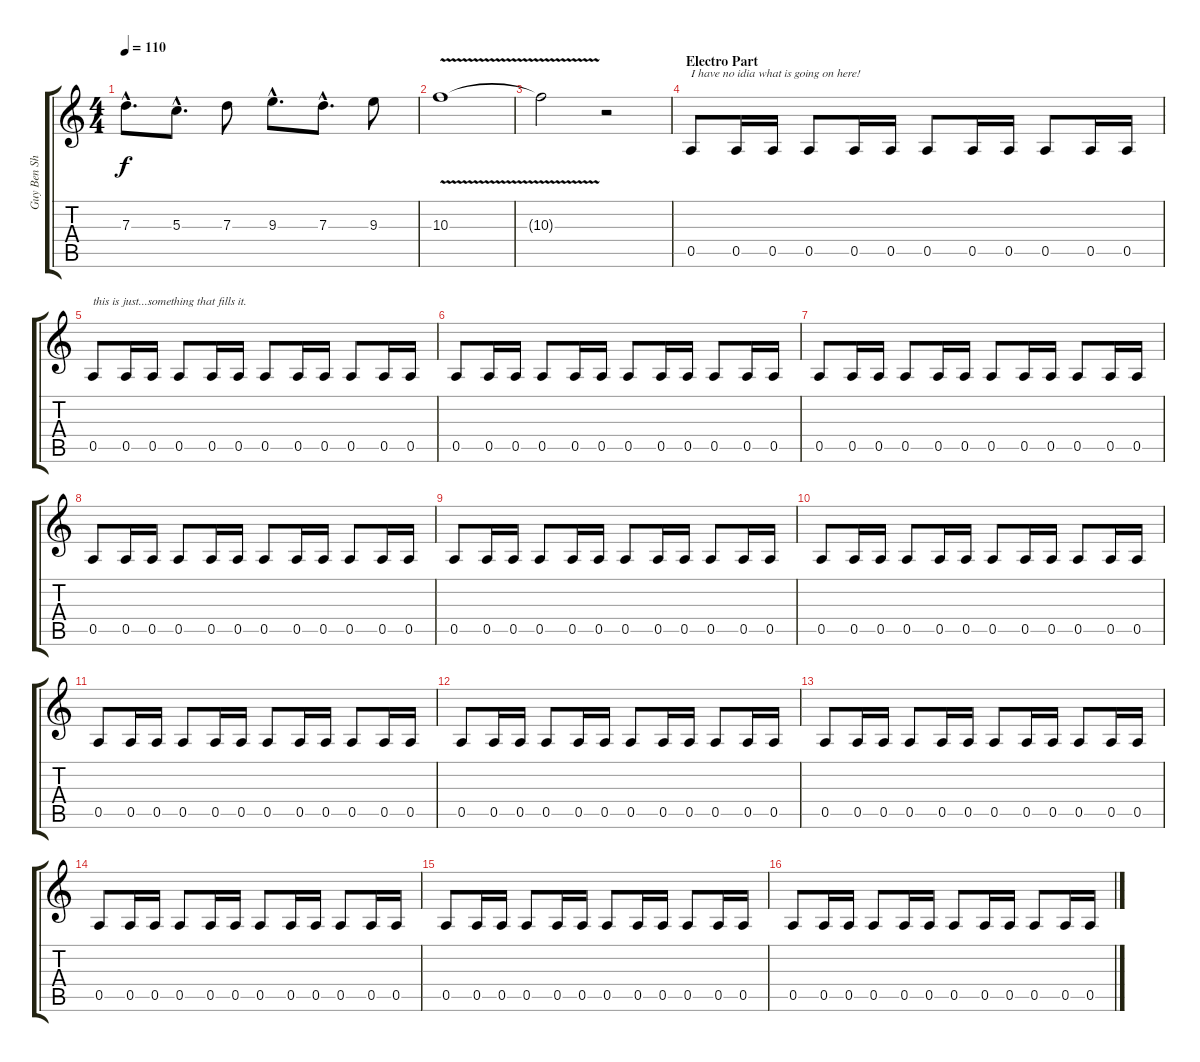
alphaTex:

\track ("Guy Ben Shitrit" "Guy Ben Sh") {instrument distortionguitar}
\staff {score tabs}
\tuning (E4 B3 G3 D3 A2 E2) {hide}
\ts (4 4)
\tempo 110
\clef g2
\ks c
7.3{hac}.8{d dy f volume 13 balance 4} 5.3{hac}.8{d} 7.3.8 9.3{hac}.8{d} 7.3{hac}.8{d} 9.3.8 |
10.3{v}.1 |
10.3{t}.2 r.2 |
\section ("" "Electro Part")
0.5.8{txt "I have no idia what is going on here!" volume 13 balance 8 instrument electricguitarmuted} 0.5.16 0.5.16 0.5.8 0.5.16 0.5.16 0.5.8 0.5.16 0.5.16 0.5.8 0.5.16 0.5.16 |
0.5.8{txt "this is just...something that fills it."} 0.5.16 0.5.16 0.5.8 0.5.16 0.5.16 0.5.8 0.5.16 0.5.16 0.5.8 0.5.16 0.5.16 |
0.5.8 0.5.16 0.5.16 0.5.8 0.5.16 0.5.16 0.5.8 0.5.16 0.5.16 0.5.8 0.5.16 0.5.16 |
0.5.8 0.5.16 0.5.16 0.5.8 0.5.16 0.5.16 0.5.8 0.5.16 0.5.16 0.5.8 0.5.16 0.5.16 |
0.5.8 0.5.16 0.5.16 0.5.8 0.5.16 0.5.16 0.5.8 0.5.16 0.5.16 0.5.8 0.5.16 0.5.16 |
0.5.8 0.5.16 0.5.16 0.5.8 0.5.16 0.5.16 0.5.8 0.5.16 0.5.16 0.5.8 0.5.16 0.5.16 |
0.5.8 0.5.16 0.5.16 0.5.8 0.5.16 0.5.16 0.5.8 0.5.16 0.5.16 0.5.8 0.5.16 0.5.16 |
0.5.8 0.5.16 0.5.16 0.5.8 0.5.16 0.5.16 0.5.8 0.5.16 0.5.16 0.5.8 0.5.16 0.5.16 |
0.5.8 0.5.16 0.5.16 0.5.8 0.5.16 0.5.16 0.5.8 0.5.16 0.5.16 0.5.8 0.5.16 0.5.16 |
0.5.8 0.5.16 0.5.16 0.5.8 0.5.16 0.5.16 0.5.8 0.5.16 0.5.16 0.5.8 0.5.16 0.5.16 |
0.5.8 0.5.16 0.5.16 0.5.8 0.5.16 0.5.16 0.5.8 0.5.16 0.5.16 0.5.8 0.5.16 0.5.16 |
0.5.8 0.5.16 0.5.16 0.5.8 0.5.16 0.5.16 0.5.8 0.5.16 0.5.16 0.5.8 0.5.16 0.5.16 |
0.5.8 0.5.16 0.5.16 0.5.8 0.5.16 0.5.16 0.5.8 0.5.16 0.5.16 0.5.8 0.5.16 0.5.16
